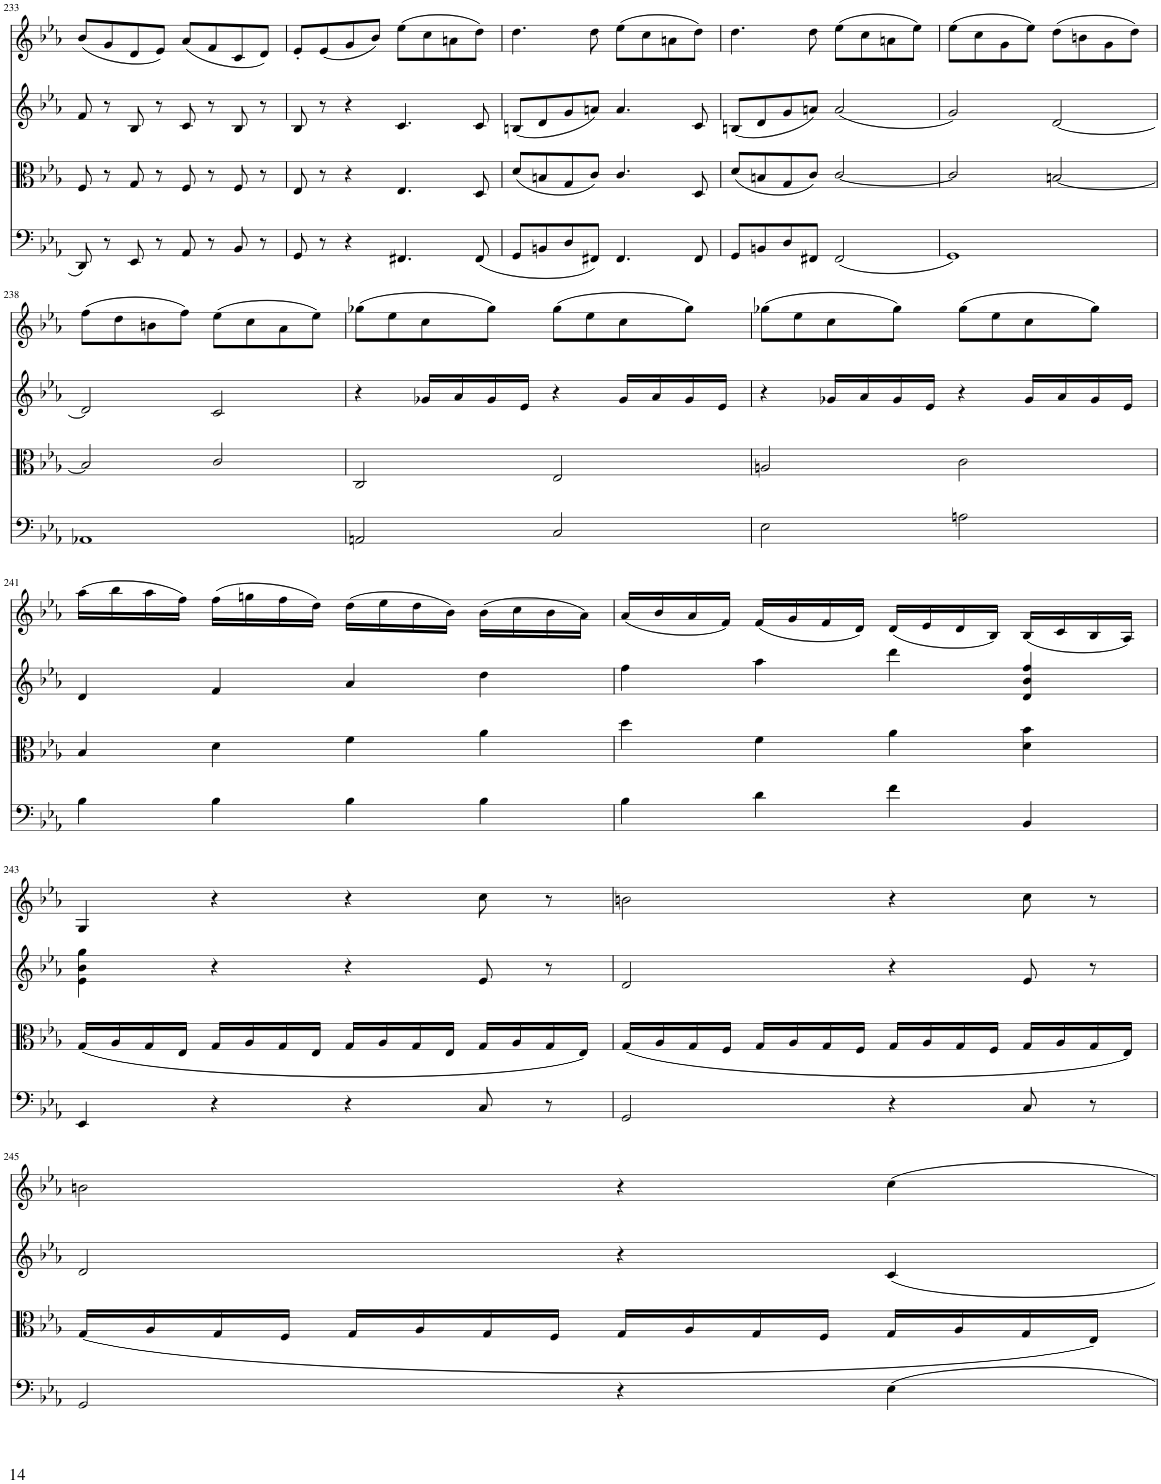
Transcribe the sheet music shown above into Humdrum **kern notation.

**kern	**kern	**kern	**kern
*part4	*part3	*part2	*part1
*staff4	*staff3	*staff2	*staff1
*I"Piano	*I"Piano	*I"Piano	*I"Piano
*I'Pno	*I'Pno	*I'Pno	*I'Pno
!!LO:PB:g=z
*clefF4	*clefC3	*clefG2	*clefG2
*k[b-e-a-]	*k[b-e-a-]	*k[b-e-a-]	*k[b-e-a-]
*M4/4	*M4/4	*M4/4	*M4/4
*met(c)	*met(c)	*met(c)	*met(c)
=233	=233	=233	=233
8DD/	8F/	8f/	(8b-/L
8r	8r	8r	8g/
8EE-/	8G/	8B-/	8d/
8r	8r	8r	8e-/J)
8AA-/	8F/	8c/	(8a-/L
8r	8r	8r	8f/
8BB-/	8F/	8B-/	8c/
8r	8r	8r	8d/J)
=234	=234	=234	=234
8GG/	8E-/	8B-/	8e-'/L
8r	8r	8r	(8e-/
4r	4r	4r	8g/
.	.	.	8b-/J)
4.FF#X/	4.E-/	4.c/	(8ee-\L
.	.	.	8cc\
.	.	.	8an\
(8FF#/	8D/	8c/	8dd\J)
=235	=235	=235	=235
8GG/L	(8d/L	(8Bn/L	4.dd\
8BBn/	8Bn/	8d/	.
8D/	8G/	8g/	.
8FF#X/J)	8c/J)	8an/J)	8dd\
4.FF#/	4.c/	4.a/	(8ee-\L
.	.	.	8cc\
.	.	.	8an\
8FF#/	8D/	8c/	8dd\J)
=236	=236	=236	=236
8GG/L	(8d/L	(8Bn/L	4.dd\
8BBn/	8Bn/	8d/	.
8D/	8G/	8g/	.
8FF#X/J	8c/J)	8an/J)	8dd\
(2FF#/	[2c/	(2a/	(8ee-\L
.	.	.	8cc\
.	.	.	8an\
.	.	.	8ee-\J)
=237	=237	=237	=237
1GG)	2c/]	2g/)	(8ee-\L
.	.	.	8cc\
.	.	.	8g\
.	.	.	8ee-\J)
.	[2Bn/	[2d/	(8dd\L
.	.	.	8bn\
.	.	.	8g\
.	.	.	8dd\J)
!!LO:LB:g=z
=238	=238	=238	=238
1AA-X	2B/]	2d/]	(8ff\L
.	.	.	8dd\
.	.	.	8bn\
.	.	.	8ff\J)
.	2c/	2c/	(8ee-\L
.	.	.	8cc\
.	.	.	8a-\
.	.	.	8ee-\J)
=239	=239	=239	=239
2AAn/	2C/	4r	(8gg-X\L
.	.	.	8ee-\
.	.	16g-X/LL	8cc\
.	.	16a-/	.
.	.	16g-/	8gg-\J)
.	.	16e-/JJ	.
2C/	2E-/	4r	(8gg-\L
.	.	.	8ee-\
.	.	16g-/LL	8cc\
.	.	16a-/	.
.	.	16g-/	8gg-\J)
.	.	16e-/JJ	.
=240	=240	=240	=240
2E-\	2An/	4r	(8gg-X\L
.	.	.	8ee-\
.	.	16g-X/LL	8cc\
.	.	16a-/	.
.	.	16g-/	8gg-\J)
.	.	16e-/JJ	.
2An\	2c\	4r	(8gg-\L
.	.	.	8ee-\
.	.	16g-/LL	8cc\
.	.	16a-/	.
.	.	16g-/	8gg-\J)
.	.	16e-/JJ	.
!!LO:LB:g=z
=241	=241	=241	=241
4B-\	4B-/	4d/	(16aa-\LL
.	.	.	16bb-\
.	.	.	16aa-\
.	.	.	16ff\JJ)
4B-\	4d\	4f/	(16ff\LL
.	.	.	16ggn\
.	.	.	16ff\
.	.	.	16dd\JJ)
4B-\	4f\	4a-/	(16dd\LL
.	.	.	16ee-\
.	.	.	16dd\
.	.	.	16b-\JJ)
4B-\	4a-\	4dd\	(16b-\LL
.	.	.	16cc\
.	.	.	16b-\
.	.	.	16a-\JJ)
=242	=242	=242	=242
4B-\	4dd\	4ff\	(16a-/LL
.	.	.	16b-/
.	.	.	16a-/
.	.	.	16f/JJ)
4d\	4f\	4aa-\	(16f/LL
.	.	.	16g/
.	.	.	16f/
.	.	.	16d/JJ)
4f\	4a-\	4ddd\	(16d/LL
.	.	.	16e-/
.	.	.	16d/
.	.	.	16B-/JJ)
4BB-/	4d\ 4b-\	4d/ 4b-/ 4ff/	(16B-/LL
.	.	.	16c/
.	.	.	16B-/
.	.	.	16A-/JJ)
!!LO:LB:g=z
=243	=243	=243	=243
4EE-/	(16G/LL	4e-\ 4b-\ 4gg\	4G/
.	16A-/	.	.
.	16G/	.	.
.	16E-/JJ	.	.
4r	16G/LL	4r	4r
.	16A-/	.	.
.	16G/	.	.
.	16E-/JJ	.	.
4r	16G/LL	4r	4r
.	16A-/	.	.
.	16G/	.	.
.	16E-/JJ	.	.
8C/	16G/LL	8e-/	8cc\
.	16A-/	.	.
8r	16G/	8r	8r
.	16E-/JJ)	.	.
=244	=244	=244	=244
2GG/	(16G/LL	2d/	2bn\
.	16A-/	.	.
.	16G/	.	.
.	16F/JJ	.	.
.	16G/LL	.	.
.	16A-/	.	.
.	16G/	.	.
.	16F/JJ	.	.
4r	16G/LL	4r	4r
.	16A-/	.	.
.	16G/	.	.
.	16F/JJ	.	.
8C/	16G/LL	8e-/	8cc\
.	16A-/	.	.
8r	16G/	8r	8r
.	16E-/JJ)	.	.
!!LO:LB:g=z
=245	=245	=245	=245
2GG/	(16G/LL	2d/	2bn\
.	16A-/	.	.
.	16G/	.	.
.	16F/JJ	.	.
.	16G/LL	.	.
.	16A-/	.	.
.	16G/	.	.
.	16F/JJ	.	.
4r	16G/LL	4r	4r
.	16A-/	.	.
.	16G/	.	.
.	16F/JJ	.	.
4E-\	16G/LL	4c/	4cc\
.	16A-/	.	.
.	16G/	.	.
.	16E-/JJ)	.	.
=	=	=	=
*-	*-	*-	*-
